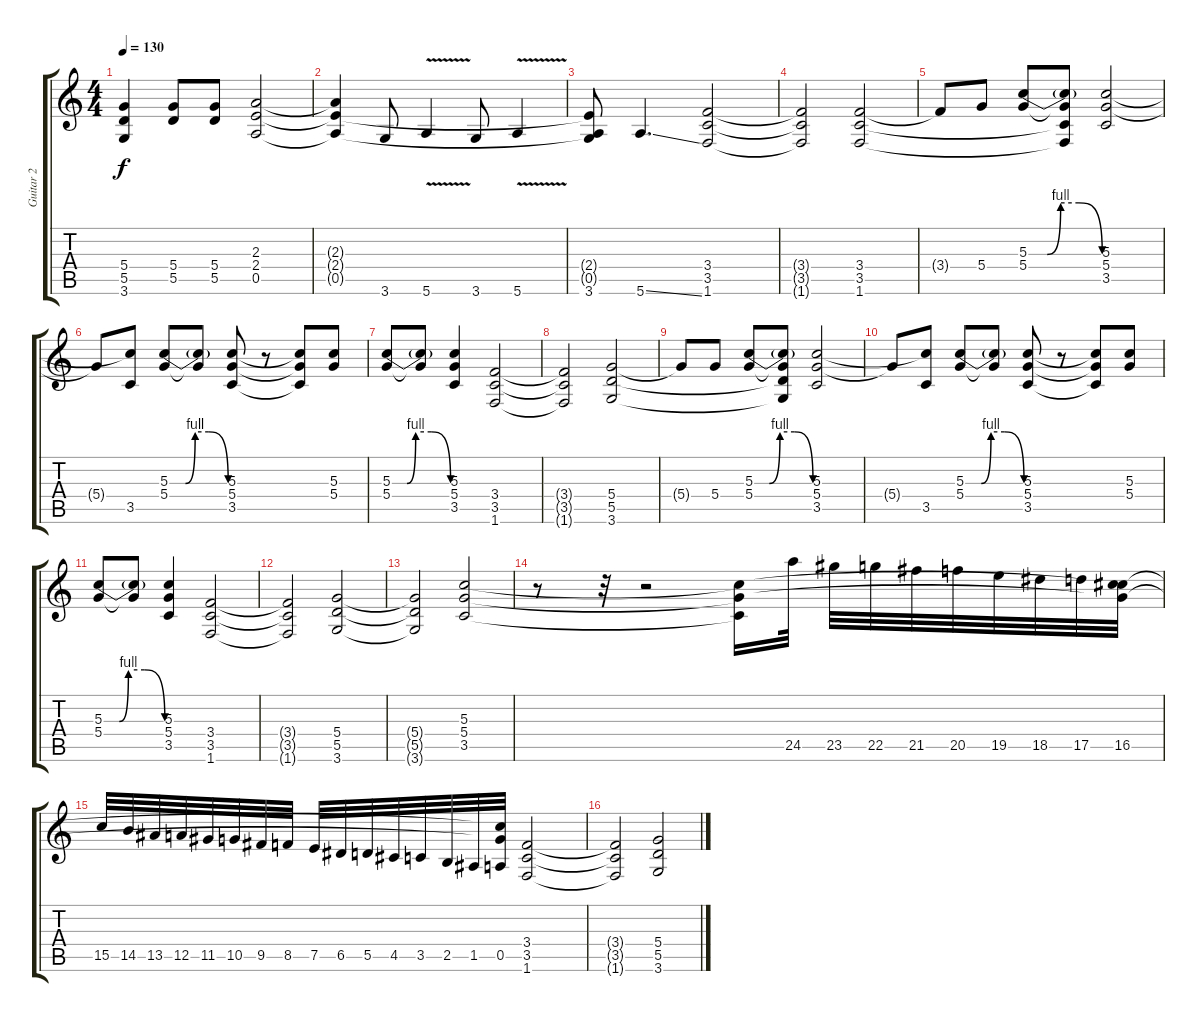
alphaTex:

\track ("Guitar 2" "Guitar 2") {instrument electricguitarclean}
\staff {score tabs}
\tuning (E4 B3 G3 D3 A2 E2) {hide}
\ts (4 4)
\tempo 130
\clef g2
\ks c
(5.4{t} 5.5{t} 3.6{t}).4{dy f} (5.4 5.5).8 (5.4 5.5).8 (2.3 2.4 0.5).2 |
(2.3{t} 2.4{t} 0.5{t}).4 3.6.8 5.6{v}.4 3.6.8 5.6{v}.4 |
(2.4{t} 0.5{t} 3.6).8 5.6{ss}.4{d} (3.4 3.5 1.6).2 |
(3.4{t} 3.5{t} 1.6{t}).2 (3.4 3.5 1.6).2 |
3.4{t}.8 5.4.8 (5.3{be (custom 0 0 15 0 26 4 41 4 60 0)} 5.4).8 (5.3{t} 5.4{t} 3.5{t} 1.6{t}).8 (5.3 5.4 3.5).2 |
5.4{t}.8 (5.3{t} 3.5).8 (5.3{be (custom 0 0 16 0 26 4 40 4 60 0)} 5.4).8 (5.3{t} 5.4{t}).8 (5.3 5.4 3.5).8 r.8 (5.3{t} 5.4{t} 3.5{t}).8 (5.3 5.4).8 |
(5.3{be (custom 0 0 15 0 24 4 40 4 60 0)} 5.4).8 (5.3{t} 5.4{t}).8 (5.3 5.4 3.5).4 (3.4 3.5 1.6).2 |
(3.4{t} 3.5{t} 1.6{t}).2 (5.4 5.5 3.6).2 |
5.4{t}.8 5.4.8 (5.3{be (custom 0 0 15 0 26 4 41 4 60 0)} 5.4).8 (5.3{t} 5.4{t} 5.5{t} 3.6{t}).8 (5.3 5.4 3.5).2 |
5.4{t}.8 (5.3{t} 3.5).8 (5.3{be (custom 0 0 16 0 26 4 40 4 60 0)} 5.4).8 (5.3{t} 5.4{t}).8 (5.3 5.4 3.5).8 r.8 (5.3{t} 5.4{t} 3.5{t}).8 (5.3 5.4).8 |
(5.3{be (custom 0 0 15 0 24 4 40 4 60 0)} 5.4).8 (5.3{t} 5.4{t}).8 (5.3 5.4 3.5).4 (3.4 3.5 1.6).2 |
(3.4{t} 3.5{t} 1.6{t}).2 (5.4 5.5 3.6).2 |
(5.4{t} 5.5{t} 3.6{t}).2 (5.3 5.4 3.5).2 |
r.8 r.32 r.2 (5.3{t} 5.4{t} 3.5{t}).16 24.5.32 23.5.32 22.5.32 21.5.32 20.5.32 19.5.32 18.5.32 17.5.32 (5.3{t} 5.4{t} 16.5).32 |
15.5.32 14.5.32 13.5.32 12.5.32 11.5.32 10.5.32 9.5.32 8.5.32 7.5.32 6.5.32 5.5.32 4.5.32 3.5.32 2.5.32 1.5.32 (5.3{t} 5.4{t} 0.5).32 (3.4 3.5 1.6).2 |
(3.4{t} 3.5{t} 1.6{t}).2 (5.4 5.5 3.6).2
